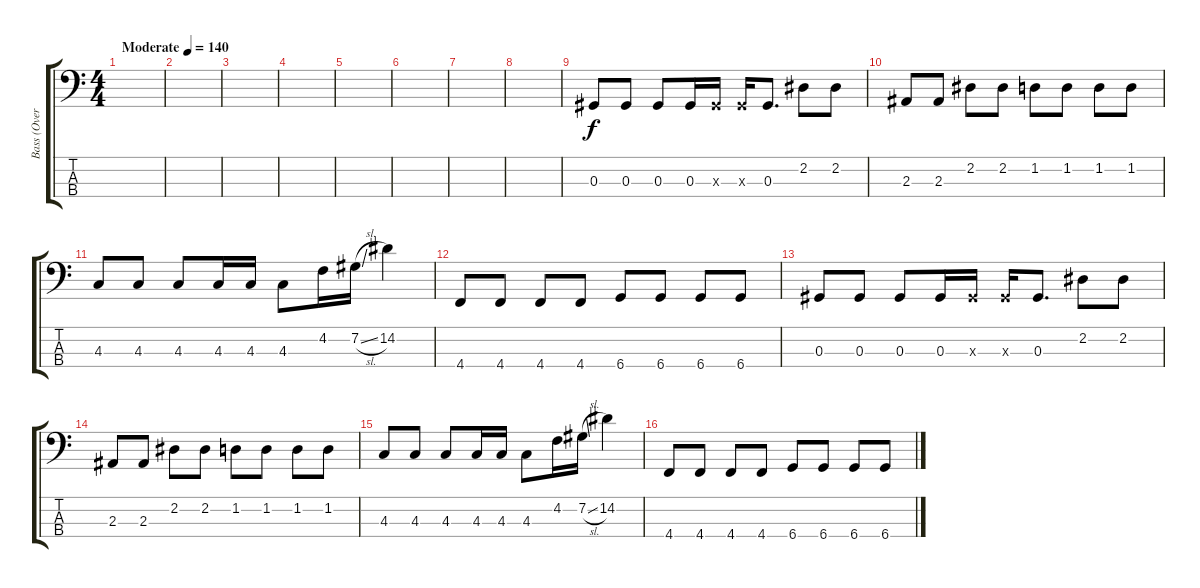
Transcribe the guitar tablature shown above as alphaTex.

\track ("Bass (Overdub)" "Bass (Over") {instrument electricbasspick}
\staff {score tabs}
\tuning (Gb2 Db2 Ab1 Db1) {hide}
\ts (4 4)
\tempo (140 "Moderate")
\clef f4
\ks c
|
|
|
|
|
|
|
|
0.3.8 0.3.8 0.3.8 0.3.16 0.3{x}.16 0.3{x}.16 0.3.8{d} 2.2.8 2.2.8 |
2.3.8 2.3.8 2.2.8 2.2.8 1.2.8 1.2.8 1.2.8 1.2.8 |
4.3.8 4.3.8 4.3.8 4.3.16 4.3.16 4.3.8 4.2.16 7.2{sl}.16 14.2.4 |
4.4.8 4.4.8 4.4.8 4.4.8 6.4.8 6.4.8 6.4.8 6.4.8 |
0.3.8 0.3.8 0.3.8 0.3.16 0.3{x}.16 0.3{x}.16 0.3.8{d} 2.2.8 2.2.8 |
2.3.8 2.3.8 2.2.8 2.2.8 1.2.8 1.2.8 1.2.8 1.2.8 |
4.3.8 4.3.8 4.3.8 4.3.16 4.3.16 4.3.8 4.2.16 7.2{sl}.16 14.2.4 |
4.4.8 4.4.8 4.4.8 4.4.8 6.4.8 6.4.8 6.4.8 6.4.8
